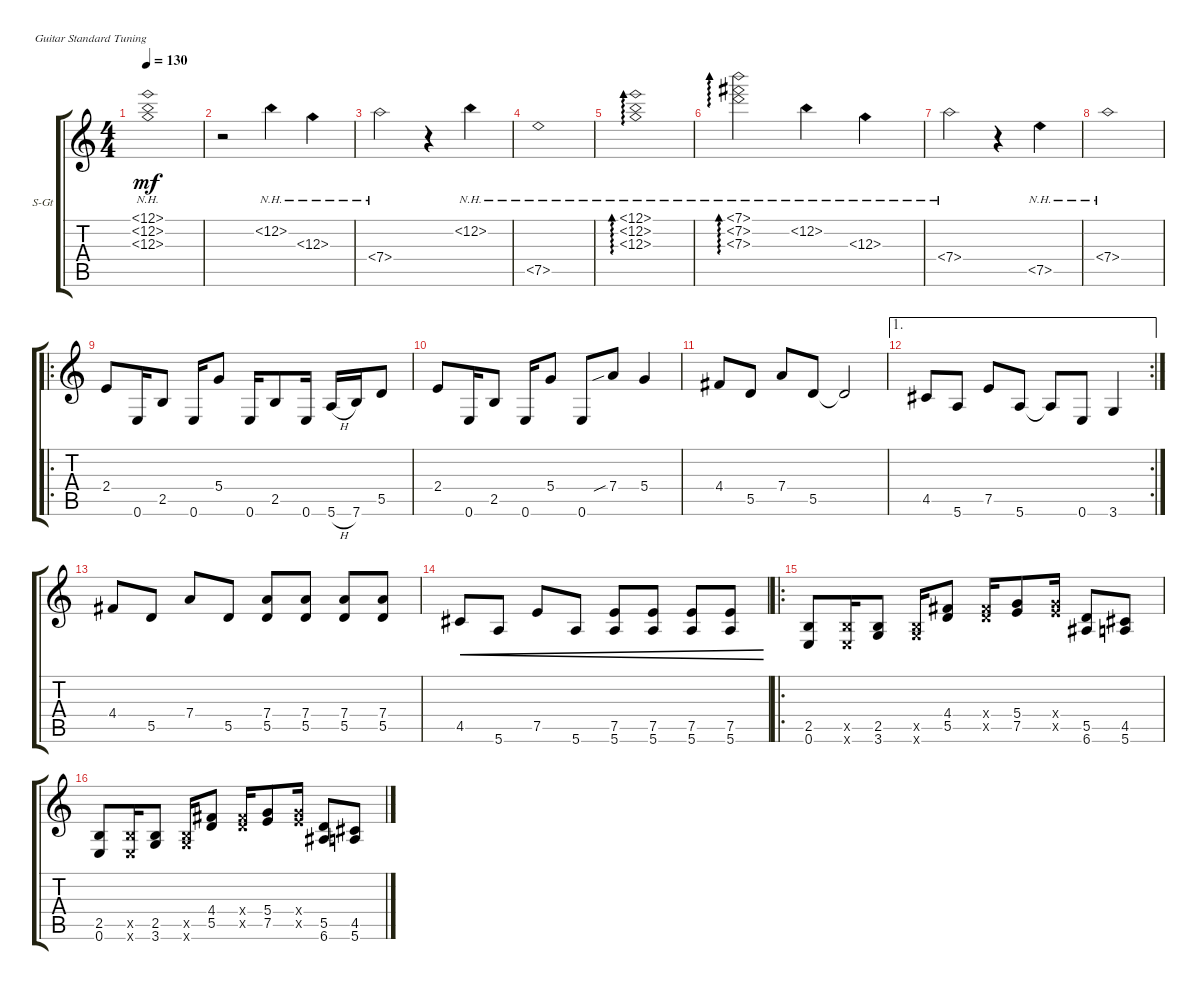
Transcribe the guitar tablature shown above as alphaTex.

\defaultSystemsLayout 4
\bracketExtendMode groupsimilarinstruments
\firstSystemTrackNameOrientation horizontal
\otherSystemsTrackNameOrientation horizontal
\track ("Steel Guitar" "S-Gt") {instrument acousticguitarsteel}
\staff {score tabs}
\tuning (E4 B3 G3 D3 A2 E2)
\ts (4 4)
\tempo 130
\clef g2
\ks c
(12.1{nh} 12.2{nh} 12.3{nh}).1{dy mf instrument acousticguitarsteel} |
r.2 12.2{nh}.4 12.3{nh}.4 |
7.4{nh}.2 r.4 12.2{nh}.4 |
7.5{nh}.1 |
(12.1{nh} 12.2{nh} 12.3{nh}).1{ad 0} |
(7.1{nh} 7.2{nh} 7.3{nh}).2{ad 0} 12.2{nh}.4 12.3{nh}.4 |
7.4{nh}.2 r.4 7.5{nh}.4 |
7.4{nh}.1 |
\ro
2.4.8 0.6.16 2.5.8 0.6.16 5.4.8 0.6.16 2.5.8 0.6.16 5.6{h}.16 7.6.16 5.5.8 |
2.4.8 0.6.16 2.5.8 0.6.16 5.4.8 0.6.8 7.4{sib}.8 5.4.4 |
4.4.8 5.5.8 7.4.8 5.5.8 5.5{t}.2 |
\ae 1
\rc 2
4.5.8 5.6.8 7.5.8 5.6.8 5.6{t}.8 0.6.8 3.6.4 |
4.4.8 5.5.8 7.4.8 5.5.8 (5.5 7.4).8 (5.5 7.4).8 (7.4 5.5).8 (5.5 7.4).8 |
4.5.8{cre} 5.6.8{cre} 7.5.8{cre} 5.6.8{cre} (5.6 7.5).8{cre} (5.6 7.5).8{cre} (5.6 7.5).8{cre} (5.6 7.5).8{cre} |
\ro
(0.6 2.5).8 (2.5{x} 0.6{x}).16 (3.6 2.5).8 (3.6{x} 2.5{x}).16 (5.5 4.4).8 (5.5{x} 4.4{x}).16 (5.4 7.5).8 (5.4{x} 7.5{x}).16 (6.6 5.5).8 (5.6 4.5).8 |
(0.6 2.5).8 (2.5{x} 0.6{x}).16 (3.6 2.5).8 (3.6{x} 2.5{x}).16 (5.5 4.4).8 (5.5{x} 4.4{x}).16 (5.4 7.5).8 (5.4{x} 7.5{x}).16 (6.6 5.5).8 (5.6 4.5).8
